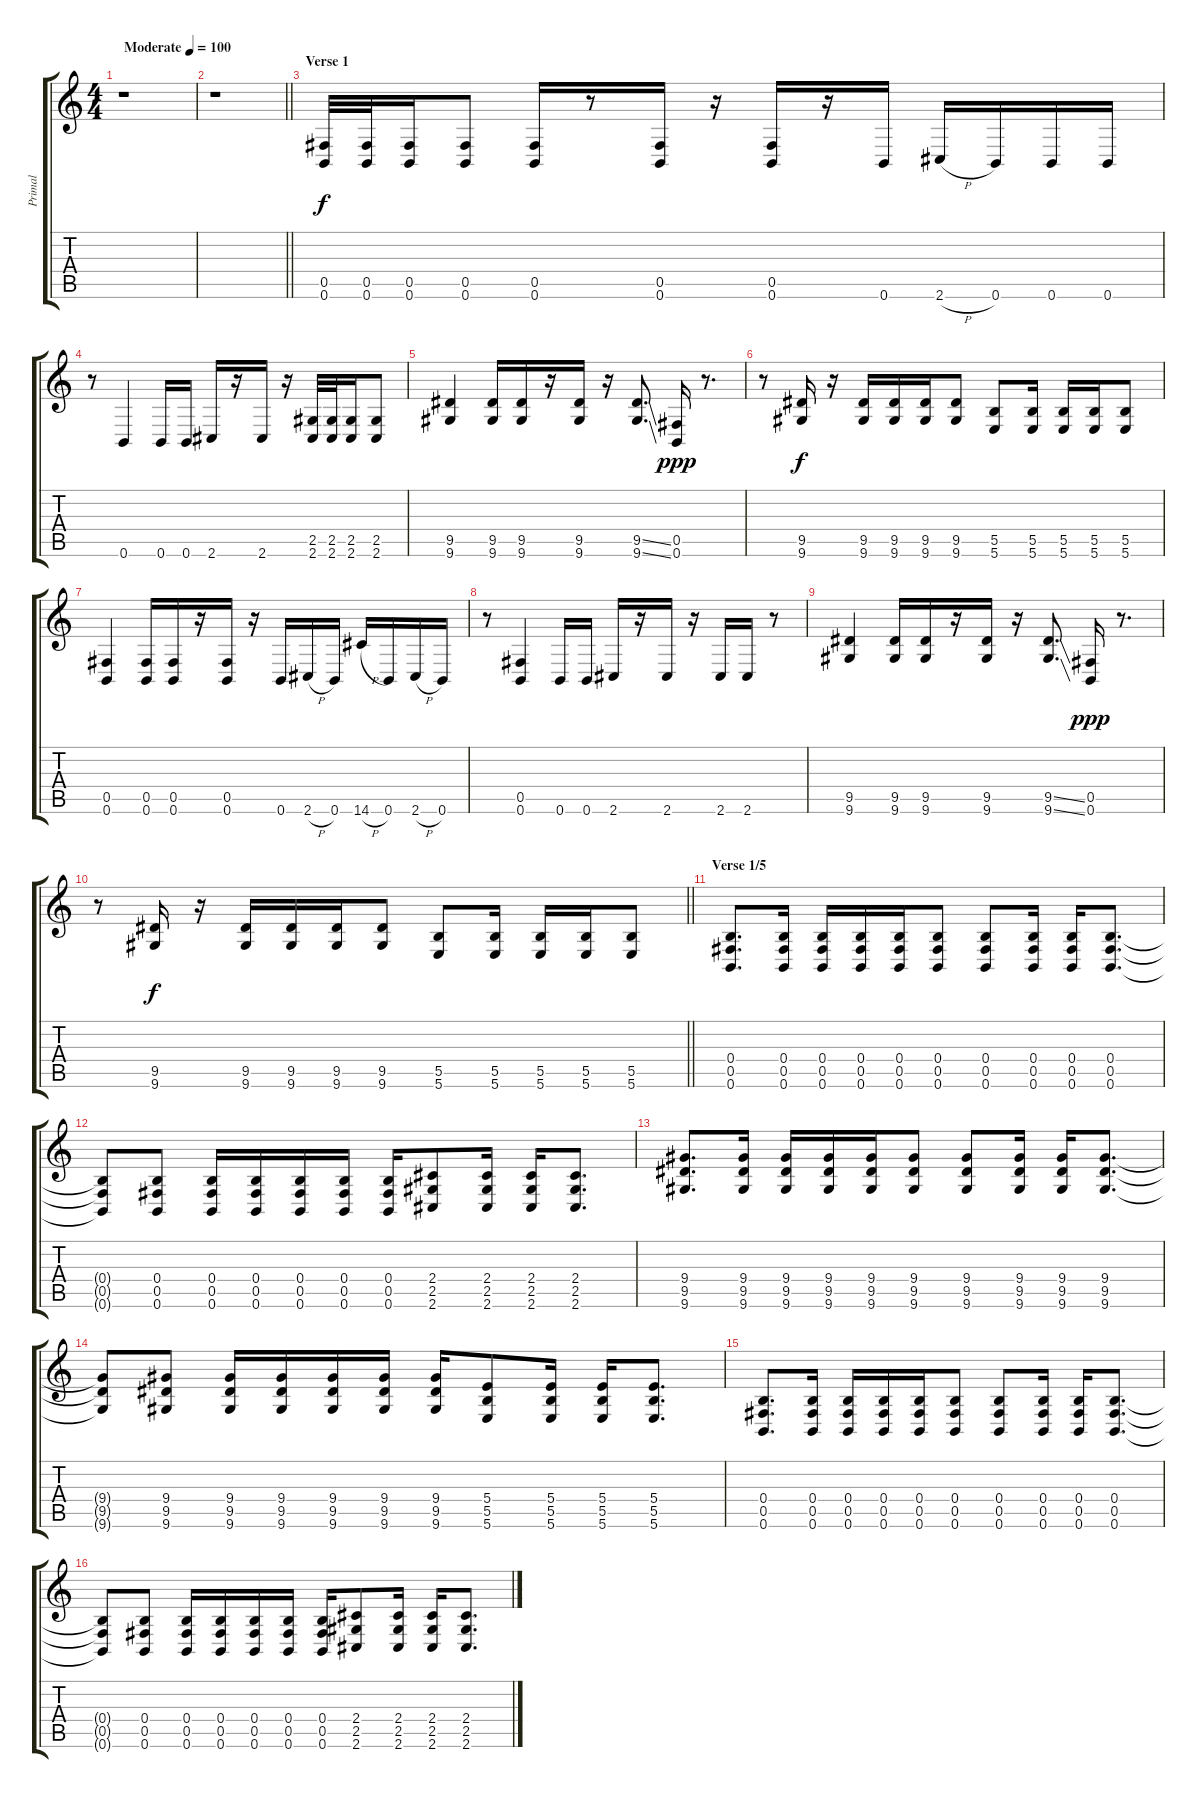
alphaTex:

\track ("Primal" "Primal") {instrument distortionguitar}
\staff {score tabs}
\tuning (Db4 Ab3 E3 B2 Gb2 B1) {hide}
\ts (4 4)
\tempo (100 "Moderate")
\clef g2
\ks c
r.1{dy f instrument distortionguitar} |
\barLineRight lightlight
r.1 |
\section ("" "Verse 1")
(0.5 0.6).32 (0.5 0.6).32 (0.5 0.6).16 (0.5 0.6).8 (0.5 0.6).16 r.8 (0.5 0.6).16 r.16 (0.5 0.6).16 r.16 0.6.16 2.6{h}.16 0.6.16 0.6.16 0.6.16 |
r.8 0.6.4 0.6.16 0.6.16 2.6.16 r.16 2.6.16 r.16 (2.5 2.6).32 (2.5 2.6).32 (2.5 2.6).16 (2.5 2.6).8 |
(9.5 9.6).4 (9.5 9.6).16 (9.5 9.6).16 r.16 (9.5 9.6).16 r.16 (9.5{ss} 9.6{ss}).8{d} (0.5 0.6).16{dy ppp} r.8{d} |
r.8 (9.5 9.6).16{dy f} r.16 (9.5 9.6).16 (9.5 9.6).16 (9.5 9.6).16 (9.5 9.6).8 (5.5 5.6).8 (5.5 5.6).16 (5.5 5.6).16 (5.5 5.6).16 (5.5 5.6).8 |
(0.5 0.6).4 (0.5 0.6).16 (0.5 0.6).16 r.16 (0.5 0.6).16 r.16 0.6.16 2.6{h}.16 0.6.16 14.6{h}.16 0.6.16 2.6{h}.16 0.6.16 |
r.8 (0.5 0.6).4 0.6.16 0.6.16 2.6.16 r.16 2.6.16 r.16 2.6.16 2.6.16 r.8 |
(9.5 9.6).4 (9.5 9.6).16 (9.5 9.6).16 r.16 (9.5 9.6).16 r.16 (9.5{ss} 9.6{ss}).8{d} (0.5 0.6).16{dy ppp} r.8{d} |
\barLineRight lightlight
r.8 (9.5 9.6).16{dy f} r.16 (9.5 9.6).16 (9.5 9.6).16 (9.5 9.6).16 (9.5 9.6).8 (5.5 5.6).8 (5.5 5.6).16 (5.5 5.6).16 (5.5 5.6).16 (5.5 5.6).8 |
\section ("" "Verse 1/5")
(0.4 0.5 0.6).8{d} (0.4 0.5 0.6).16 (0.4 0.5 0.6).16 (0.4 0.5 0.6).16 (0.4 0.5 0.6).16 (0.4 0.5 0.6).8 (0.4 0.5 0.6).8 (0.4 0.5 0.6).16 (0.4 0.5 0.6).16 (0.4 0.5 0.6).8{d} |
(0.4{t} 0.5{t} 0.6{t}).8 (0.4 0.5 0.6).8 (0.4 0.5 0.6).16 (0.4 0.5 0.6).16 (0.4 0.5 0.6).16 (0.4 0.5 0.6).16 (0.4 0.5 0.6).16 (2.4 2.5 2.6).8 (2.4 2.5 2.6).16 (2.4 2.5 2.6).16 (2.4 2.5 2.6).8{d} |
(9.4 9.5 9.6).8{d} (9.4 9.5 9.6).16 (9.4 9.5 9.6).16 (9.4 9.5 9.6).16 (9.4 9.5 9.6).16 (9.4 9.5 9.6).8 (9.4 9.5 9.6).8 (9.4 9.5 9.6).16 (9.4 9.5 9.6).16 (9.4 9.5 9.6).8{d} |
(9.4{t} 9.5{t} 9.6{t}).8 (9.4 9.5 9.6).8 (9.4 9.5 9.6).16 (9.4 9.5 9.6).16 (9.4 9.5 9.6).16 (9.4 9.5 9.6).16 (9.4 9.5 9.6).16 (5.4 5.5 5.6).8 (5.4 5.5 5.6).16 (5.4 5.5 5.6).16 (5.4 5.5 5.6).8{d} |
(0.4 0.5 0.6).8{d} (0.4 0.5 0.6).16 (0.4 0.5 0.6).16 (0.4 0.5 0.6).16 (0.4 0.5 0.6).16 (0.4 0.5 0.6).8 (0.4 0.5 0.6).8 (0.4 0.5 0.6).16 (0.4 0.5 0.6).16 (0.4 0.5 0.6).8{d} |
(0.4{t} 0.5{t} 0.6{t}).8 (0.4 0.5 0.6).8 (0.4 0.5 0.6).16 (0.4 0.5 0.6).16 (0.4 0.5 0.6).16 (0.4 0.5 0.6).16 (0.4 0.5 0.6).16 (2.4 2.5 2.6).8 (2.4 2.5 2.6).16 (2.4 2.5 2.6).16 (2.4 2.5 2.6).8{d}
